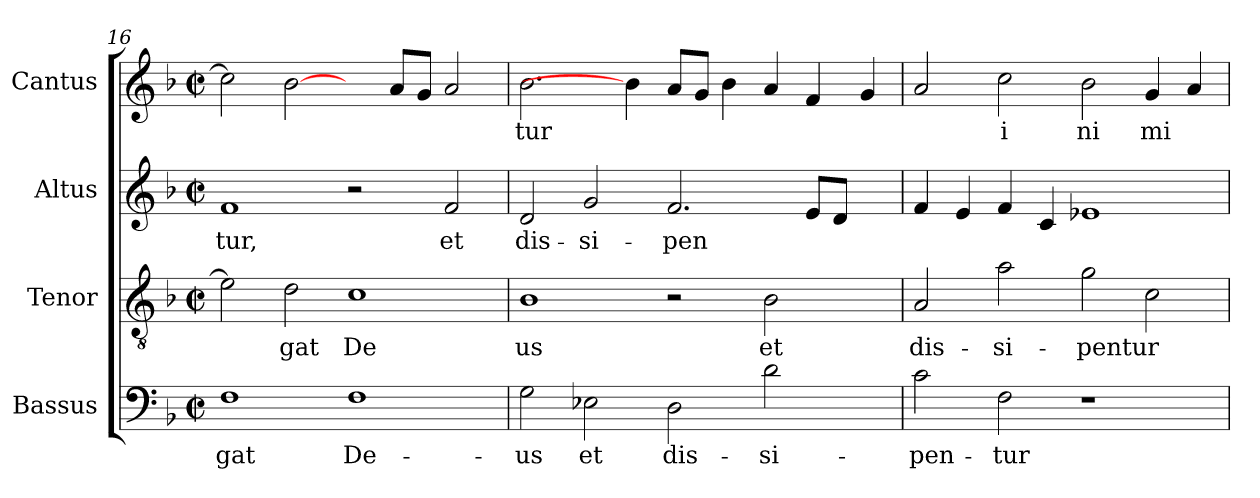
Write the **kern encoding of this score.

**kern	**text	**kern	**text	**kern	**text	**kern	**text
*part4	*part4	*part3	*part3	*part2	*part2	*part1	*part1
*staff4	*staff4	*staff3	*staff3	*staff2	*staff2	*staff1	*staff1
*I"Bassus	*	*I"Tenor	*	*I"Altus	*	*I"Cantus	*
*clefF4	*	*clefGv2	*	*clefG2	*	*clefG2	*
*k[b-]	*	*k[b-]	*	*k[b-]	*	*k[b-]	*
*F:	*	*F:	*	*F:	*	*F:	*
*M2/2	*	*M2/2	*	*M2/2	*	*M2/2	*
*met(c|)	*	*met(c|)	*	*met(c|)	*	*met(c|)	*
=16	=16	=16	=16	=16	=16	=16	=16
!	!LO:LY:b:cj	!	!LO:LY:b:cj	!	!LO:LY:b:cj	!	!LO:LY:b:cj
1F	-gat	2e-\]	.	1f	-tur,	2cc\]	.
!	!	!	!LO:LY:b:cj	!	!	!	!LO:LY:b:cj
.	.	2d\	gat	.	.	[2b-\	.
!	!LO:LY:b:cj	!	!LO:LY:b:cj	!	!	!	!
1F	De-	1c	De	2r	.	4ryy	.
!	!	!	!	!	!	!	!LO:LY:b:cj
.	.	.	.	.	.	8a/L	.
!	!	!	!	!	!	!	!LO:LY:b:cj
.	.	.	.	.	.	8g/J	.
!	!	!	!	!	!LO:LY:b:cj	!	!LO:LY:b:cj
.	.	.	.	2f/	et	2a/	.
=17	=17	=17	=17	=17	=17	=17	=17
!	!LO:LY:b:cj	!	!LO:LY:b:cj	!	!LO:LY:b:cj	!	!LO:LY:b:cj
2G\	-us	1B-	us	2d/	dis-	2.b-\	tur
!	!LO:LY:b:cj	!	!	!	!LO:LY:b:cj	!	!
2E-X\	et	.	.	2g/	-si-	.	.
.	.	.	.	.	.	4b-\]	.
!	!LO:LY:b:cj	!	!	!	!LO:LY:b:cj	!	!LO:LY:b:cj
2D\	dis-	2r	.	2.f/	-pen-	8a/L	.
!	!	!	!	!	!	!	!LO:LY:b:cj
.	.	.	.	.	.	8g/J	.
!	!	!	!	!	!	!	!LO:LY:b:cj
.	.	.	.	.	.	4b-\	.
!	!LO:LY:b:cj	!	!LO:LY:b:cj	!	!	!	!LO:LY:b:cj
2d\	-si-	2B-\	et	.	.	4a/	.
!	!	!	!	!	!LO:LY:b:cj	!	!LO:LY:b:cj
.	.	.	.	8e/L	--	4f/	.
!	!	!	!	!	!LO:LY:b:cj	!	!
.	.	.	.	8d/J	--	.	.
!	!	!	!	!	!	!	!LO:LY:b:cj
4ryy	.	4ryy	.	4ryy	.	4g/	.
!!LO:PB:g=z
=18	=18	=18	=18	=18	=18	=18	=18
!	!LO:LY:b:cj	!	!LO:LY:b:cj	!	!LO:LY:b:cj	!	!LO:LY:b:cj
2c\	-pen-	2A/	dis-	4f/	--	2a/	.
!	!	!	!	!	!LO:LY:b:cj	!	!
.	.	.	.	4e/	--	.	.
!	!LO:LY:b:cj	!	!LO:LY:b:cj	!	!LO:LY:b:cj	!	!LO:LY:b:cj
2F\	-tur	2a\	-si-	4f/	--	2cc\	i
!	!	!	!	!	!LO:LY:b:cj	!	!
.	.	.	.	4c/	--	.	.
!	!	!	!LO:LY:b:cj	!	!LO:LY:b:cj	!	!LO:LY:b:cj
1r	.	2g\	-pentur	1e-X	--	2b-\	ni
!	!	!	!LO:LY:b:cj	!	!	!	!LO:LY:b:cj
.	.	2c\	.	.	.	4g/	mi
!	!	!	!	!	!	!	!LO:LY:b:cj
.	.	.	.	.	.	4a/	.
=	=	=	=	=	=	=	=
*-	*-	*-	*-	*-	*-	*-	*-
